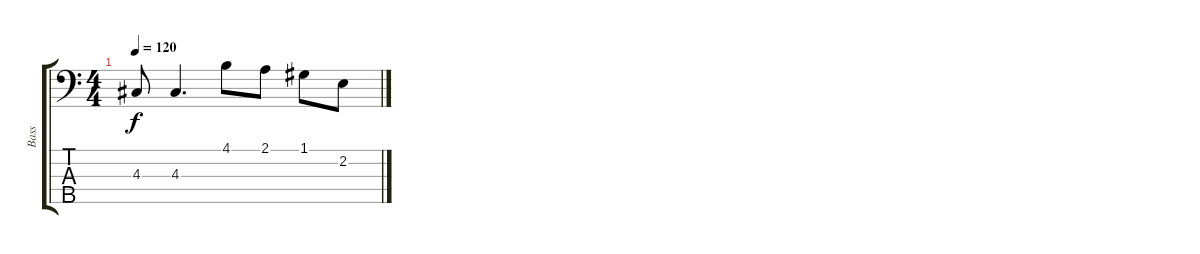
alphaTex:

\track ("Bass" "Bass") {instrument electricbassfinger}
\staff {score tabs}
\tuning (G2 D2 A1 E1 B0) {hide}
\ts (4 4)
\tempo 120
\clef f4
\ks c
4.3{t}.8{dy f} 4.3.4{d} 4.1.8 2.1.8 1.1.8 2.2.8
